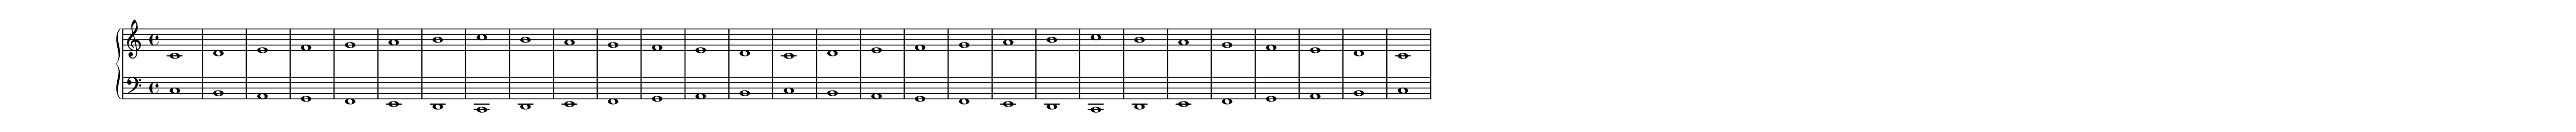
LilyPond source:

\version "2.24.0"
#(set-default-paper-size "a0")
\paper{
  indent=0\mm
  oddFooterMarkup=##f
  oddHeaderMarkup=##f
  bookTitleMarkup = ##f
  scoreTitleMarkup = ##f
  % Essai d’espacement entre les systèmes si nécessaire
}
\layout {
  \context {
  }
}
% --- %
\new PianoStaff <<
  \new Staff = "haute" {
    % enforce creation of all contexts at this point of time
    \clef "treble"
    \relative c' {
      \time 4/4
      \key c \major
      c1 d e f g a b c b a g f e d c d e f g a b c b a g f e d c
    }
  }
  \new Staff = "basse" {
    \clef bass
    \relative c {
      \time 4/4
      \key c \major
      c1 b a g f e d c d e f g a b c b a g f e d c d e f g a b c
    }
  }
>>
% --- %